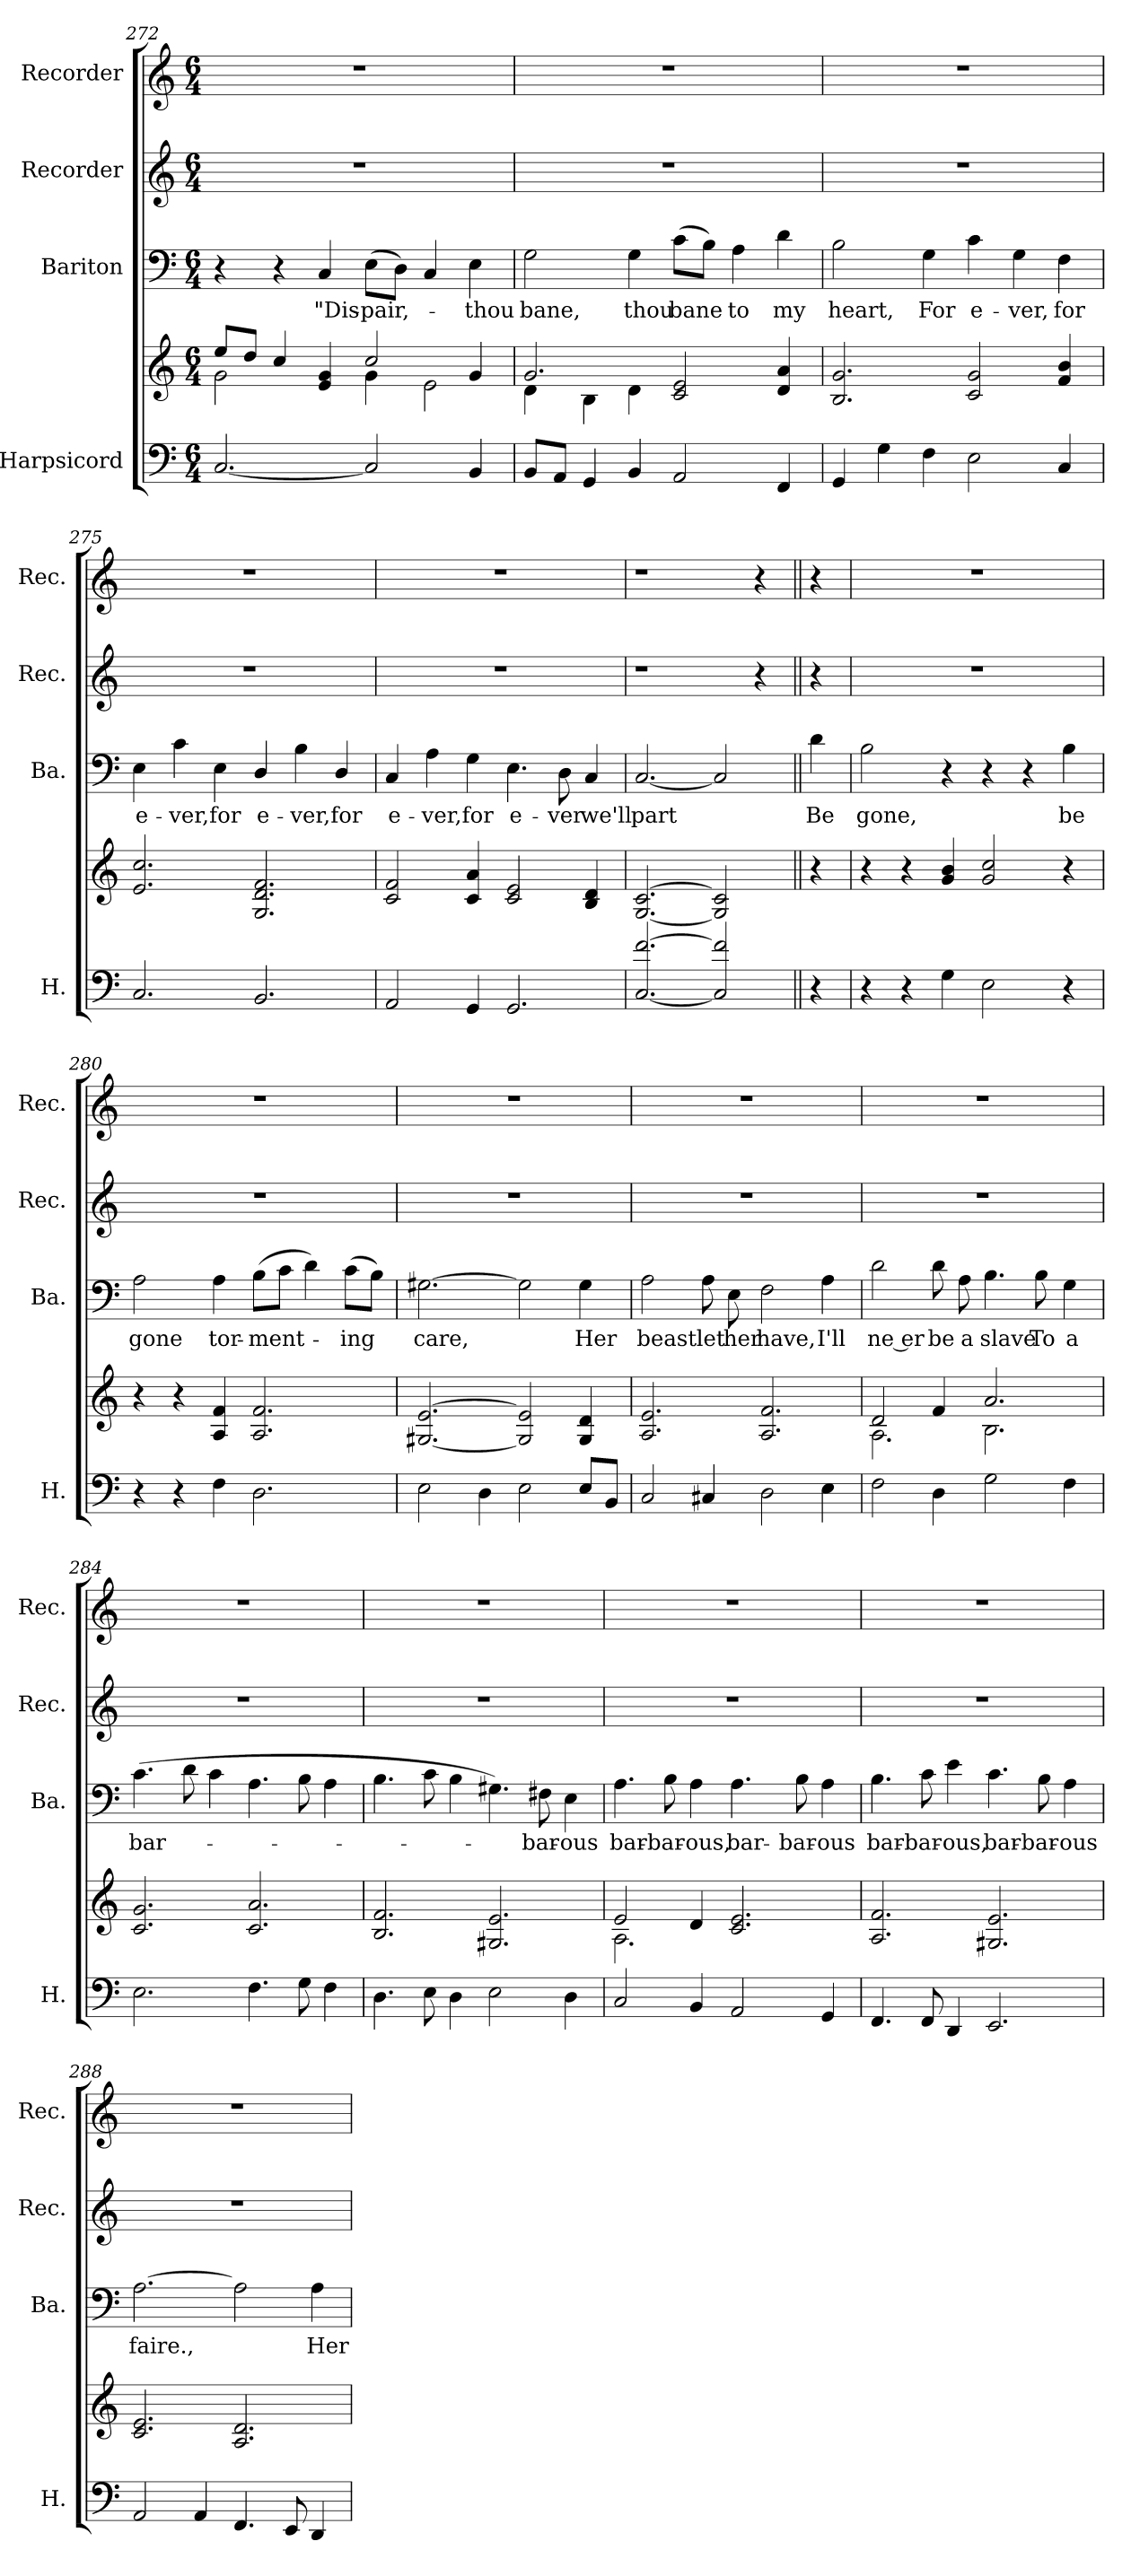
**kern	**kern	**kern	**text	**kern	**kern
*part4	*part4	*part3	*part3	*part2	*part1
*staff5	*staff4	*staff3	*staff3	*staff2	*staff1
*I"Harpsicord	*	*I"Bariton	*	*I"Recorder	*I"Recorder
*I'H.	*	*I'Ba.	*	*I'Rec.	*I'Rec.
!!LO:LB:g=z
*clefF4	*clefG2	*clefF4	*	*clefG2	*clefG2
*k[]	*k[]	*k[]	*	*k[]	*k[]
*M6/4	*M6/4	*M6/4	*	*M6/4	*M6/4
=272	=272	=272	=272	=272	=272
*	*^	*	*	*	*
[2.C/	8ee/L	2g\	4r	.	1.r	1.r
.	8dd/J	.	.	.	.	.
.	4cc/	.	4r	.	.	.
!	!	!	!	!LO:LY:b	!	!
.	4e/ 4g/	4ryy	4C/	"Dis-	.	.
!	!	!	!	!LO:LY:b	!	!
2C/]	2cc/	4g\	(>8E\L	-pair,-	.	.
.	.	.	8D\J)	.	.	.
.	.	2e\	4C/	.	.	.
!	!	!	!	!LO:LY:b	!	!
4BB/	4g/	.	4E\	-thou	.	.
=273	=273	=273	=273	=273	=273	=273
!	!	!	!	!LO:LY:b	!	!
8BB/L	2.g/	4d\	2G\	bane,	1.r	1.r
8AA/J	.	.	.	.	.	.
4GG/	.	4B\	.	.	.	.
!	!	!	!	!LO:LY:b	!	!
4BB/	.	4d\	4G\	thou	.	.
!	!	!	!	!LO:LY:b	!	!
2AA/	2c/ 2e/	4ryy	(>8c\L	bane	.	.
.	.	.	8B\J)	.	.	.
!	!	!	!	!LO:LY:b	!	!
.	.	2ryy	4A\	to	.	.
!	!	!	!	!LO:LY:b	!	!
4FF/	4d/ 4a/	.	4d\	my	.	.
*	*v	*v	*	*	*	*
=274	=274	=274	=274	=274	=274
!	!	!	!LO:LY:b	!	!
4GG/	2.B/ 2.g/	2B\	heart,	1.r	1.r
4G\	.	.	.	.	.
!	!	!	!LO:LY:b	!	!
4F\	.	4G\	For	.	.
!	!	!	!LO:LY:b	!	!
2E\	2c/ 2g/	4c\	e-	.	.
!	!	!	!LO:LY:b	!	!
.	.	4G\	-ver,	.	.
!	!	!	!LO:LY:b	!	!
4C/	4f/ 4b/	4F\	for	.	.
!!LO:PB:g=z
=275	=275	=275	=275	=275	=275
!	!	!	!LO:LY:b	!	!
2.C/	2.e/ 2.cc/	4E\	e-	1.r	1.r
!	!	!	!LO:LY:b	!	!
.	.	4c\	-ver,	.	.
!	!	!	!LO:LY:b	!	!
.	.	4E\	for	.	.
!	!	!	!LO:LY:b	!	!
2.BB/	2.G/ 2.d/ 2.f/	4D/	e-	.	.
!	!	!	!LO:LY:b	!	!
.	.	4B\	-ver,	.	.
!	!	!	!LO:LY:b	!	!
.	.	4D/	for	.	.
=276	=276	=276	=276	=276	=276
!	!	!	!LO:LY:b	!	!
2AA/	2c/ 2f/	4C/	e-	1.r	1.r
!	!	!	!LO:LY:b	!	!
.	.	4A\	-ver,	.	.
!	!	!	!LO:LY:b	!	!
4GG/	4c/ 4a/	4G\	for	.	.
!	!	!	!LO:LY:b	!	!
2.GG/	2c/ 2e/	4.E\	e-	.	.
!	!	!	!LO:LY:b	!	!
.	.	8D\	-ver	.	.
!	!	!	!LO:LY:b	!	!
.	4B/ 4d/	4C/	we'll	.	.
=277	=277	=277	=277	=277	=277
!	!	!	!LO:LY:b	!	!
[2.C/ [2.f/	[2.G/ [2.c/	[2.C/	part	1r	1r
2C/] 2f/]	2G/] 2c/]	2C/]	.	.	.
.	.	.	.	4r	4r
=278||	=278||	=278||	=278||	=278||	=278||
!	!	!	!LO:LY:b	!	!
4r	4r	4d\	Be	4r	4r
!!LO:LB:g=z
=279	=279	=279	=279	=279	=279
!	!	!	!LO:LY:b	!	!
4r	4r	2B\	gone,	1.r	1.r
4r	4r	.	.	.	.
4G\	4g/ 4b/	4r	.	.	.
2E\	2g/ 2cc/	4r	.	.	.
.	.	4r	.	.	.
!	!	!	!LO:LY:b	!	!
4r	4r	4B\	be	.	.
=280	=280	=280	=280	=280	=280
!	!	!	!LO:LY:b	!	!
4r	4r	2A\	gone	1.r	1.r
4r	4r	.	.	.	.
!	!	!	!LO:LY:b	!	!
4F\	4A/ 4f/	4A\	tor-	.	.
!	!	!	!LO:LY:b	!	!
2.D\	2.A/ 2.f/	(>8B\L	-ment-	.	.
.	.	8c\J	.	.	.
.	.	4d\)	.	.	.
!	!	!	!LO:LY:b	!	!
.	.	(>8c\L	-ing	.	.
.	.	8B\J)	.	.	.
=281	=281	=281	=281	=281	=281
!	!	!	!LO:LY:b	!	!
2E\	[2.G#X/ [2.e/	[2.G#X\	care,	1.r	1.r
4D\	.	.	.	.	.
2E\	2G#/] 2e/]	2G#\]	.	.	.
!	!	!	!LO:LY:b	!	!
8E/L	4G#/ 4d/	4G#\	Her	.	.
8BB/J	.	.	.	.	.
=282	=282	=282	=282	=282	=282
!	!	!	!LO:LY:b	!	!
2C/	2.A/ 2.e/	2A\	beast	1.r	1.r
!	!	!	!LO:LY:b	!	!
4C#X/	.	8A\	let	.	.
!	!	!	!LO:LY:b	!	!
.	.	8E\	her	.	.
!	!	!	!LO:LY:b	!	!
2D\	2.A/ 2.f/	2F\	have,	.	.
!	!	!	!LO:LY:b	!	!
4E\	.	4A\	I'll	.	.
!!LO:PB:g=z
=283	=283	=283	=283	=283	=283
*	*^	*	*	*	*
!	!	!	!	!LO:LY:b	!	!
2F\	2d/	2.A\	2d\	ne er	1.r	1.r
!	!	!	!	!LO:LY:b	!	!
4D\	4f/	.	8d\	be	.	.
!	!	!	!	!LO:LY:b	!	!
.	.	.	8A\	a	.	.
!	!	!	!	!LO:LY:b	!	!
2G\	2.a/	2.B\	4.B\	slave	.	.
!	!	!	!	!LO:LY:b	!	!
.	.	.	8B\	To	.	.
!	!	!	!	!LO:LY:b	!	!
4F\	.	.	4G\	a	.	.
*	*v	*v	*	*	*	*
=284	=284	=284	=284	=284	=284
!	!	!	!LO:LY:b	!	!
2.E\	2.c/ 2.g/	(>4.c\	bar-	1.r	1.r
.	.	8d\	.	.	.
.	.	4c\	.	.	.
4.F\	2.c/ 2.a/	4.A\	.	.	.
8G\	.	8B\	.	.	.
4F\	.	4A\	.	.	.
=285	=285	=285	=285	=285	=285
*	*^	*	*	*	*
4.D\	2.B/ 2.f/	2.ryy	4.B\	.	1.r	1.r
8E\	.	.	8c\	.	.	.
4D\	.	.	4B\	.	.	.
2E\	2.G#X/ 2.e/	2.ryy	4.G#X\)	.	.	.
!	!	!	!	!LO:LY:b	!	!
.	.	.	8F#X\	-bar-	.	.
!	!	!	!	!LO:LY:b	!	!
4D\	.	.	4E\	-ous	.	.
=286	=286	=286	=286	=286	=286	=286
!	!	!	!	!LO:LY:b	!	!
2C/	2e/	2.A\	4.A\	bar-	1.r	1.r
!	!	!	!	!LO:LY:b	!	!
.	.	.	8B\	-bar-	.	.
!	!	!	!	!LO:LY:b	!	!
4BB/	4d/	.	4A\	-ous,	.	.
!	!	!	!	!LO:LY:b	!	!
2AA/	2.c/ 2.e/	4ryy	4.A\	bar-	.	.
.	.	2ryy	.	.	.	.
!	!	!	!	!LO:LY:b	!	!
.	.	.	8B\	-bar-	.	.
!	!	!	!	!LO:LY:b	!	!
4GG/	.	.	4A\	-ous	.	.
*	*v	*v	*	*	*	*
!!LO:LB:g=z
=287	=287	=287	=287	=287	=287
!	!	!	!LO:LY:b	!	!
4.FF/	2.A/ 2.f/	4.B\	bar-	1.r	1.r
!	!	!	!LO:LY:b	!	!
8FF/	.	8c\	-bar-	.	.
!	!	!	!LO:LY:b	!	!
4DD/	.	4e\	-ous,	.	.
!	!	!	!LO:LY:b	!	!
2.EE/	2.G#X/ 2.e/	4.c\	bar-	.	.
!	!	!	!LO:LY:b	!	!
.	.	8B\	-bar-	.	.
!	!	!	!LO:LY:b	!	!
.	.	4A\	-ous	.	.
=288	=288	=288	=288	=288	=288
!	!	!	!LO:LY:b	!	!
2AA/	2.c/ 2.e/	[2.A\	faire.,	1.r	1.r
4AA/	.	.	.	.	.
4.FF/	2.A/ 2.d/	2A\]	.	.	.
8EE/	.	.	.	.	.
!	!	!	!LO:LY:b	!	!
4DD/	.	4A\	Her	.	.
=	=	=	=	=	=
*-	*-	*-	*-	*-	*-
